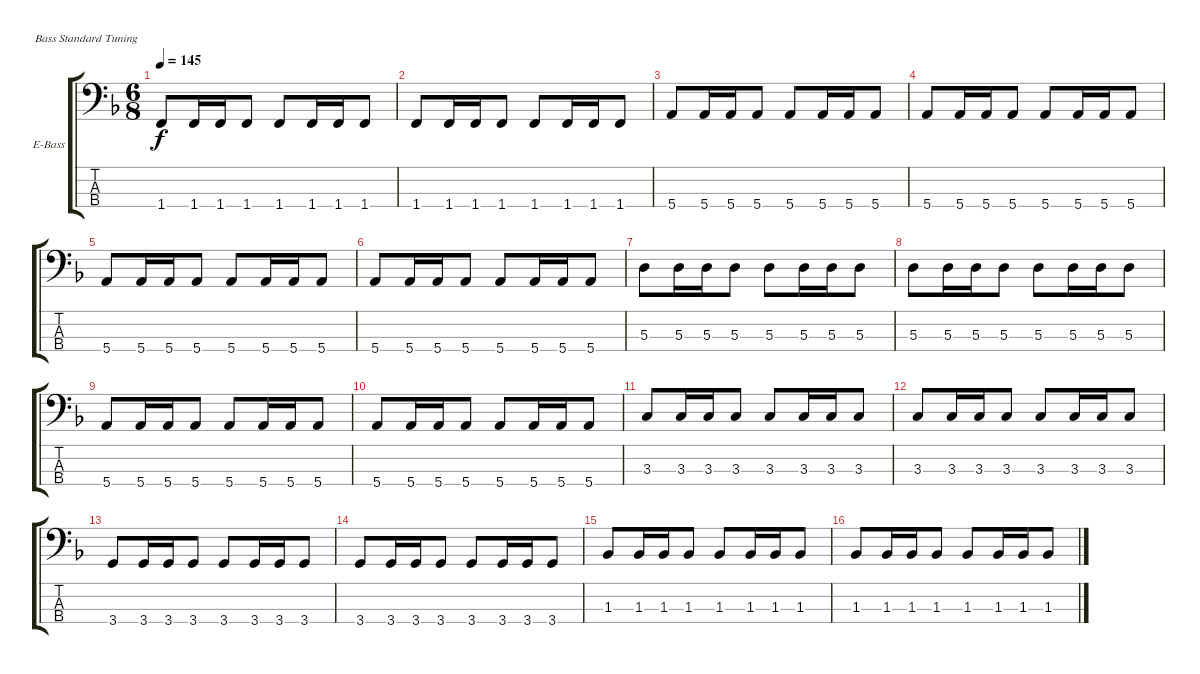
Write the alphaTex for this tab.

\bracketExtendMode groupsimilarinstruments
\firstSystemTrackNameOrientation horizontal
\otherSystemsTrackNameOrientation horizontal
\track ("Electric Bass" "E-Bass") {instrument electricbassfinger}
\staff {score tabs}
\tuning (G2 D2 A1 E1)
\ts (6 8)
\tempo 145
\clef f4
\ks f
1.4.8{dy f} 1.4.16 1.4.16 1.4.8 1.4.8 1.4.16 1.4.16 1.4.8 |
1.4.8 1.4.16 1.4.16 1.4.8 1.4.8 1.4.16 1.4.16 1.4.8 |
5.4.8 5.4.16 5.4.16 5.4.8 5.4.8 5.4.16 5.4.16 5.4.8 |
5.4.8 5.4.16 5.4.16 5.4.8 5.4.8 5.4.16 5.4.16 5.4.8 |
5.4.8 5.4.16 5.4.16 5.4.8 5.4.8 5.4.16 5.4.16 5.4.8 |
5.4.8 5.4.16 5.4.16 5.4.8 5.4.8 5.4.16 5.4.16 5.4.8 |
5.3.8 5.3.16 5.3.16 5.3.8 5.3.8 5.3.16 5.3.16 5.3.8 |
5.3.8 5.3.16 5.3.16 5.3.8 5.3.8 5.3.16 5.3.16 5.3.8 |
5.4.8 5.4.16 5.4.16 5.4.8 5.4.8 5.4.16 5.4.16 5.4.8 |
5.4.8 5.4.16 5.4.16 5.4.8 5.4.8 5.4.16 5.4.16 5.4.8 |
3.3.8 3.3.16 3.3.16 3.3.8 3.3.8 3.3.16 3.3.16 3.3.8 |
3.3.8 3.3.16 3.3.16 3.3.8 3.3.8 3.3.16 3.3.16 3.3.8 |
3.4.8 3.4.16 3.4.16 3.4.8 3.4.8 3.4.16 3.4.16 3.4.8 |
3.4.8 3.4.16 3.4.16 3.4.8 3.4.8 3.4.16 3.4.16 3.4.8 |
1.3.8 1.3.16 1.3.16 1.3.8 1.3.8 1.3.16 1.3.16 1.3.8 |
1.3.8 1.3.16 1.3.16 1.3.8 1.3.8 1.3.16 1.3.16 1.3.8
